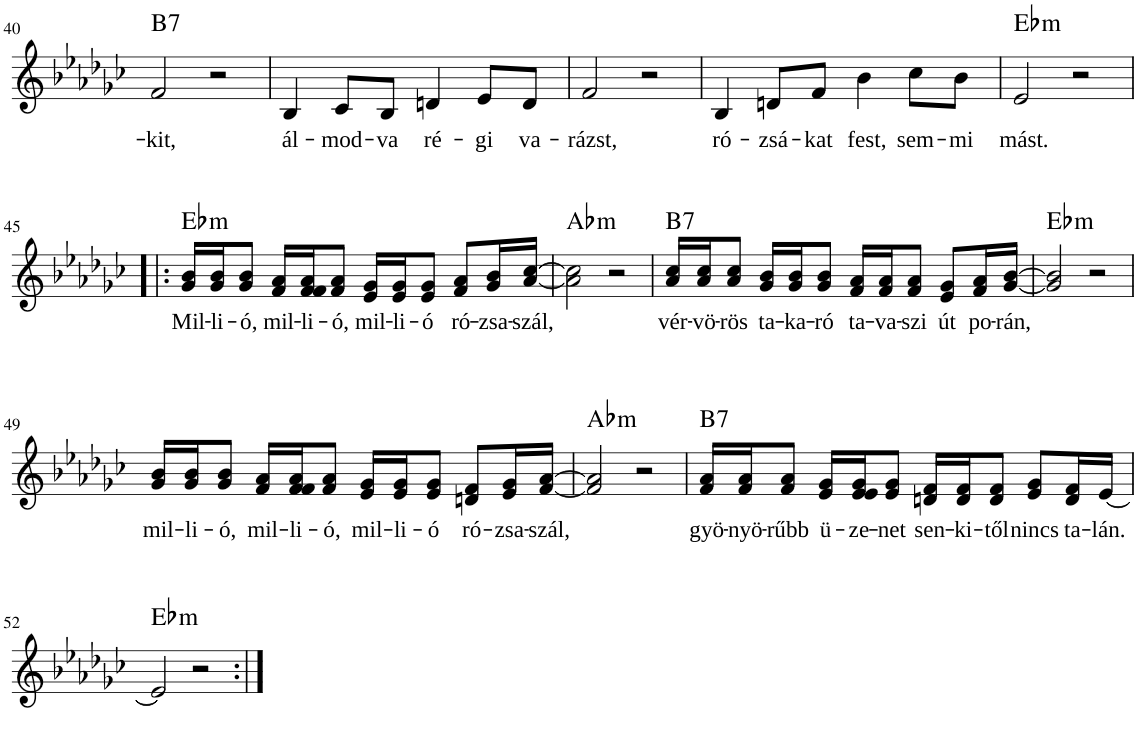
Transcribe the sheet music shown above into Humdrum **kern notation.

**kern	**text	**harte
*part1	*part1	*part1
*staff1	*staff1	*
*I"Voice	*	*
!!LO:PB:g=z
*clefG2	*	*
*k[b-e-a-d-g-c-]	*	*
*M4/4	*	*
=40	=40	=40
!	!LO:LY:b	!LO:H:kt=7
2f/	-kit,	B:7
2r	.	.
=41	=41	=41
!	!LO:LY:b	!
4B-/	ál-	.
!	!LO:LY:b	!
8c-/L	-mod-	.
!	!LO:LY:b	!
8B-/J	-va	.
!	!LO:LY:b	!
4dn/	ré-	.
!	!LO:LY:b	!
8e-/L	-gi	.
!	!LO:LY:b	!
8d/J	va-	.
=42	=42	=42
!	!LO:LY:b	!
2f/	-rázst,	.
2r	.	.
=43	=43	=43
!	!LO:LY:b	!
4B-/	ró-	.
!	!LO:LY:b	!
8dn/L	-zsá-	.
!	!LO:LY:b	!
8f/J	-kat	.
!	!LO:LY:b	!
4b-\	fest,	.
!	!LO:LY:b	!
8cc-\L	sem-	.
!	!LO:LY:b	!
8b-\J	-mi	.
=44	=44	=44
!	!LO:LY:b	!LO:H:kt=m
2e-/	mást.	Eb:min
2r	.	.
!!LO:LB:g=z
=45!|:	=45!|:	=45!|:
!	!LO:LY:b	!LO:H:kt=m
16g-/ 16b-/LL	Mil-	Eb:min
!	!LO:LY:b	!
16g-/ 16b-/J	-li-	.
!	!LO:LY:b	!
8g-/ 8b-/J	-ó,	.
!	!LO:LY:b	!
16f/ 16a-/LL	mil-	.
!	!LO:LY:b	!
16f/ 16f/ 16a-/J	-li-	.
!	!LO:LY:b	!
8f/ 8a-/J	-ó,	.
!	!LO:LY:b	!
16e-/ 16g-/LL	mil-	.
!	!LO:LY:b	!
16e-/ 16g-/J	-li-	.
!	!LO:LY:b	!
8e-/ 8g-/J	-ó	.
!	!LO:LY:b	!
8f/ 8a-/L	ró-	.
!	!LO:LY:b	!
16g-/ 16b-/L	-zsa-	.
!	!LO:LY:b	!
[16a-/ [16cc-/JJ	-szál,	.
=46	=46	=46
!	!	!LO:H:kt=m
2a-\] 2cc-\]	.	Ab:min
2r	.	.
=47	=47	=47
!	!LO:LY:b	!LO:H:kt=7
16a-/ 16cc-/LL	vér-	B:7
!	!LO:LY:b	!
16a-/ 16cc-/J	-vö-	.
!	!LO:LY:b	!
8a-/ 8cc-/J	-rös	.
!	!LO:LY:b	!
16g-/ 16b-/LL	ta-	.
!	!LO:LY:b	!
16g-/ 16b-/J	-ka-	.
!	!LO:LY:b	!
8g-/ 8b-/J	-ró	.
!	!LO:LY:b	!
16f/ 16a-/LL	ta-	.
!	!LO:LY:b	!
16f/ 16a-/J	-va-	.
!	!LO:LY:b	!
8f/ 8a-/J	-szi	.
!	!LO:LY:b	!
8e-/ 8g-/L	út	.
!	!LO:LY:b	!
16f/ 16a-/L	po-	.
!	!LO:LY:b	!
[16g-/ [16b-/JJ	-rán,	.
=48	=48	=48
!	!	!LO:H:kt=m
2g-/] 2b-/]	.	Eb:min
2r	.	.
!!LO:LB:g=z
=49	=49	=49
!	!LO:LY:b	!
16g-/ 16b-/LL	mil-	.
!	!LO:LY:b	!
16g-/ 16b-/J	-li-	.
!	!LO:LY:b	!
8g-/ 8b-/J	-ó,	.
!	!LO:LY:b	!
16f/ 16a-/LL	mil-	.
!	!LO:LY:b	!
16f/ 16f/ 16a-/J	-li-	.
!	!LO:LY:b	!
8f/ 8a-/J	-ó,	.
!	!LO:LY:b	!
16e-/ 16g-/LL	mil-	.
!	!LO:LY:b	!
16e-/ 16g-/J	-li-	.
!	!LO:LY:b	!
8e-/ 8g-/J	-ó	.
!	!LO:LY:b	!
8dn/ 8f/L	ró-	.
!	!LO:LY:b	!
16e-/ 16g-/L	-zsa-	.
!	!LO:LY:b	!
[16f/ [16a-/JJ	-szál,	.
=50	=50	=50
!	!	!LO:H:kt=m
2f/] 2a-/]	.	Ab:min
2r	.	.
=51	=51	=51
!	!LO:LY:b	!LO:H:kt=7
16f/ 16a-/LL	gyö-	B:7
!	!LO:LY:b	!
16f/ 16a-/J	-nyö-	.
!	!LO:LY:b	!
8f/ 8a-/J	-rűbb	.
!	!LO:LY:b	!
16e-/ 16g-/LL	ü-	.
!	!LO:LY:b	!
16e-/ 16e-/ 16g-/J	-ze-	.
!	!LO:LY:b	!
8e-/ 8g-/J	-net	.
!	!LO:LY:b	!
16dn/ 16f/LL	sen-	.
!	!LO:LY:b	!
16d/ 16f/J	-ki-	.
!	!LO:LY:b	!
8d/ 8f/J	-től	.
!	!LO:LY:b	!
8e-/ 8g-/L	nincs	.
!	!LO:LY:b	!
16d/ 16f/L	ta-	.
!	!LO:LY:b	!
[16e-/JJ	-lán.	.
!!LO:LB:g=z
=52	=52	=52
!	!	!LO:H:kt=m
2e-/]	.	Eb:min
2r	.	.
=:|!	=:|!	=:|!
*-	*-	*-
